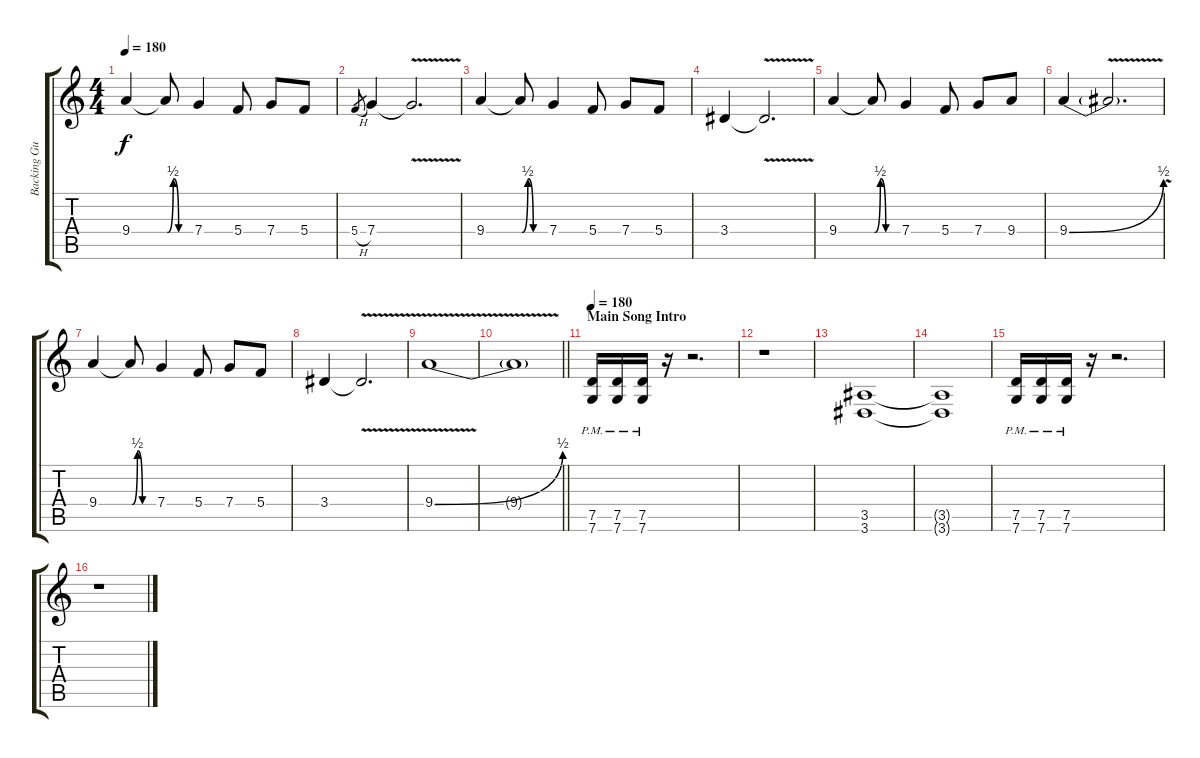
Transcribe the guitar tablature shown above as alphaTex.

\track ("Backing Guitar / Solo" "Backing Gu") {instrument distortionguitar}
\staff {score tabs}
\tuning (D4 A3 F3 C3 G2 C2) {hide}
\ts (4 4)
\tempo 180
\clef g2
\ks c
9.4.4{dy f} 9.4{be (custom 0 0 15 2 29 0 60 0) t}.8 7.4.4 5.4.8 7.4.8 5.4.8 |
5.4{h}.8{gr} 7.4.4 7.4{v t}.2{d} |
9.4.4 9.4{be (custom 0 0 15 2 29 0 60 0) t}.8 7.4.4 5.4.8 7.4.8 5.4.8 |
3.4.4 3.4{v t}.2{d} |
9.4.4 9.4{be (custom 0 0 15 2 29 0 60 0) t}.8 7.4.4 5.4.8 7.4.8 9.4.8 |
9.4{be (bend 0 0 60 2)}.4 9.4{v t}.2{d} |
9.4.4 9.4{be (custom 0 0 15 2 29 0 60 0) t}.8 7.4.4 5.4.8 7.4.8 5.4.8 |
3.4.4 3.4{v t}.2{d} |
9.4{be (bend 0 0 60 2) v}.1 |
\barLineRight lightlight
9.4{t}.1 |
\section ("" "Main Song Intro")
\tempo 180
(7.5{pm} 7.6{pm}).16 (7.5{pm} 7.6{pm}).16 (7.5{pm} 7.6{pm}).16 r.16 r.2{d} |
r.1 |
(3.5 3.6).1 |
(3.5{t} 3.6{t}).1 |
(7.5{pm} 7.6{pm}).16 (7.5{pm} 7.6{pm}).16 (7.5{pm} 7.6{pm}).16 r.16 r.2{d} |
r.1
